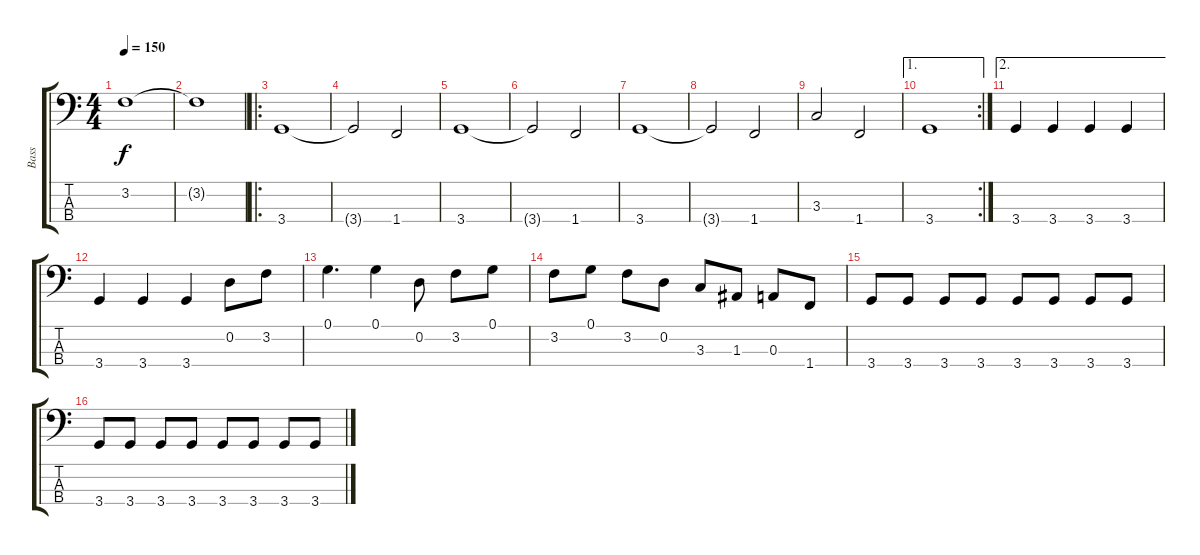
\track ("Bass" "Bass") {instrument electricbassfinger}
\staff {score tabs}
\tuning (G2 D2 A1 E1) {hide}
\ts (4 4)
\tempo 150
\clef f4
\ks c
3.2{t}.1{dy f} |
3.2{t}.1 |
\ro
3.4.1 |
3.4{t}.2 1.4.2 |
3.4.1 |
3.4{t}.2 1.4.2 |
3.4.1 |
3.4{t}.2 1.4.2 |
3.3.2 1.4.2 |
\ae 1
\rc 2
3.4.1 |
\ae 2
3.4.4 3.4.4 3.4.4 3.4.4 |
3.4.4 3.4.4 3.4.4 0.2.8 3.2.8 |
0.1.4{d} 0.1.4 0.2.8 3.2.8 0.1.8 |
3.2.8 0.1.8 3.2.8 0.2.8 3.3.8 1.3.8 0.3.8 1.4.8 |
3.4.8 3.4.8 3.4.8 3.4.8 3.4.8 3.4.8 3.4.8 3.4.8 |
3.4.8 3.4.8 3.4.8 3.4.8 3.4.8 3.4.8 3.4.8 3.4.8
